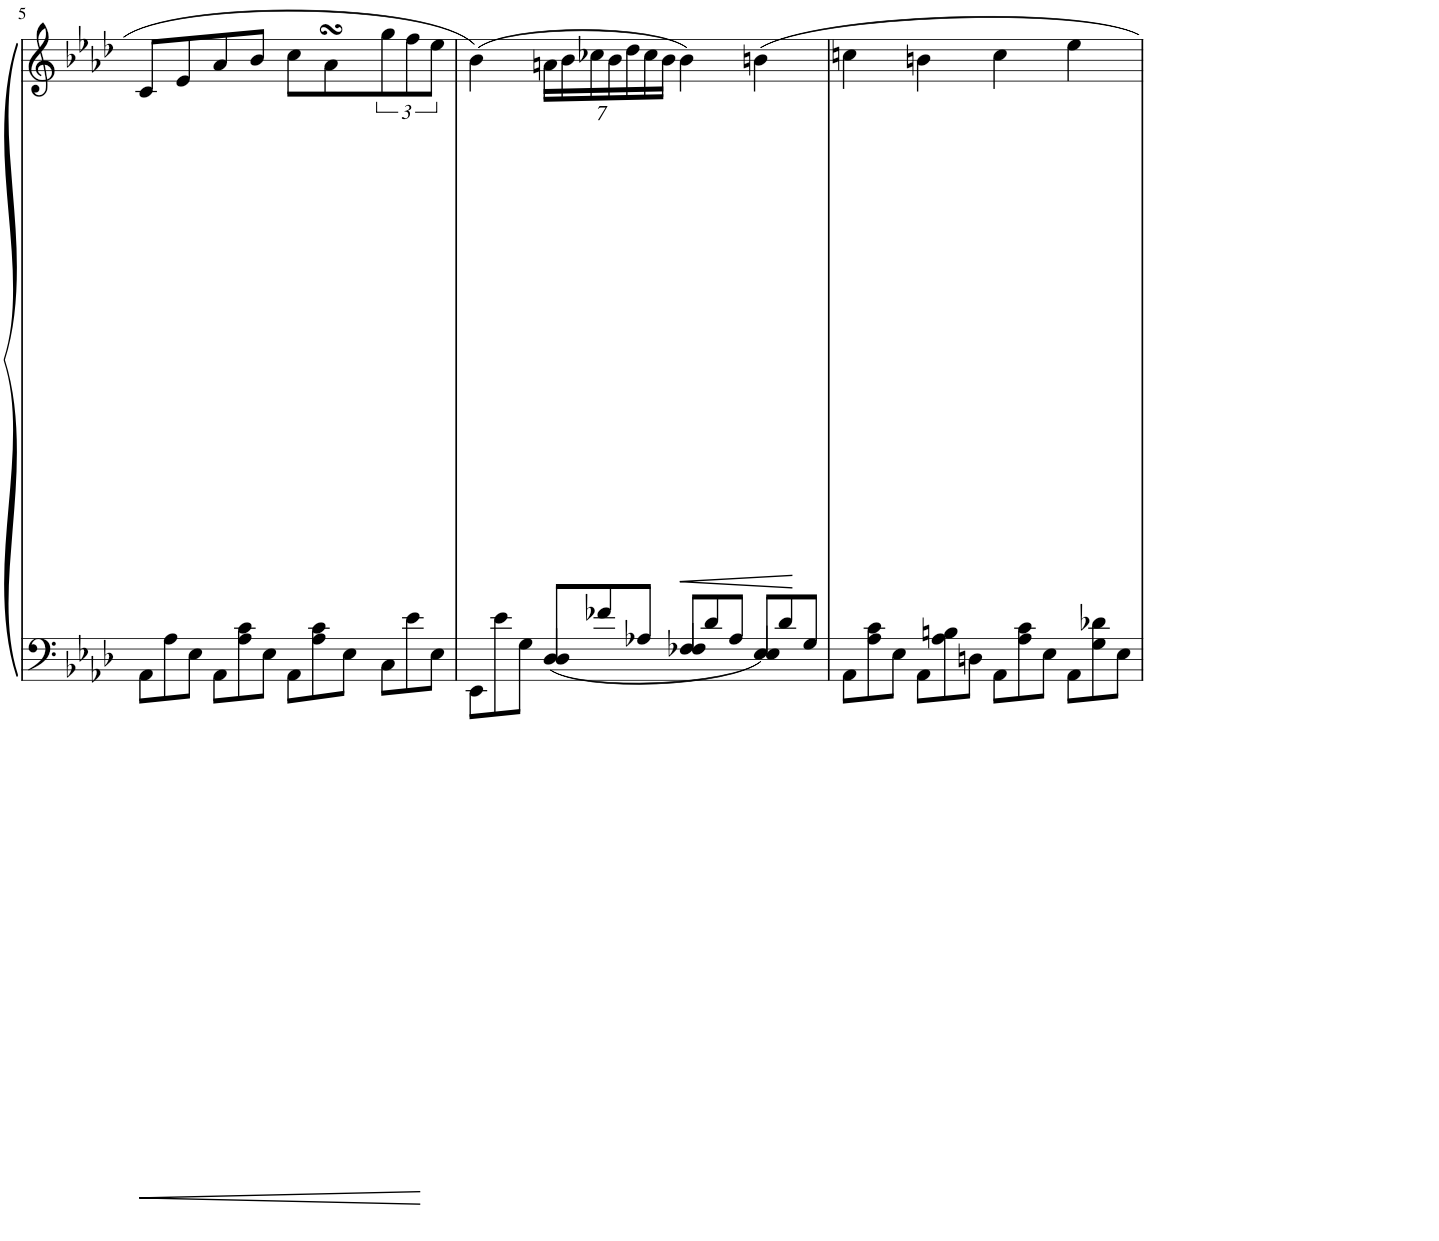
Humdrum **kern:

**kern	**kern	**dynam
*part1	*part1	*part1
*staff2	*staff1	*staff1/2
*I"Piano	*	*
*I'Pno	*	*
!!LO:PB:g=z
*clefF4	*clefG2	*
*k[b-e-a-d-]	*k[b-e-a-d-]	*
*M4/4	*M4/4	*
*met(c)	*met(c)	*
*Xtuplet	*	*
=5	=5	=5
*	*^	*
12AA-\L	8c/L	8ryy	.
12A-\	.	.	.
*	*v	*v	*
.	8e-/	.
12E-\J	.	.
12AA-\L	8a-/	.
12A-\ 12c\	.	.
.	8b-/J	.
12E-\J	.	.
12AA-\L	8cc\L	.
12A-\ 12c\	.	.
*	*^	*
.	8a-sSSs\	32b-!	.
.	.	32a-!	.
12E-\J	.	.	.
.	.	32g!	.
.	.	32a-!	.
12C\L	12gg\	4ryy	.
12e-\	12ff\	.	.
12E-\J	12ee-\J	.	.
*	*v	*v	*
=6	=6	=6
*^	*	*
12EE-\L	4ryy	(4b-\	.
12e-\	.	.	.
12G\J	.	.	.
*	*	*Xbrackettup	*
12D-/L	4D-/	28an\LL	.
.	.	28b-\	.
.	.	28cc-X\	.
12f-X/	.	.	.
.	.	28b-\	.
.	.	28dd-\	.
12A-X/J	.	.	.
.	.	28cc-\	.
.	.	28b-\JJ	.
!	!	!	!LO:HP:b
12F-X/L	4F-X/	4b-\)	<
12d-/	.	.	.
12A-/J	.	.	.
12E-/L	4E-/	4bn\	[
12d-/	.	.	.
12G/J	.	.	.
*v	*v	*	*
=7	=7	=7
12AA-\L	4ccn\	.
12A-\ 12c\	.	.
12E-\J	.	.
12AA-\L	4bn\	.
12A-\ 12Bn\	.	.
12Dn\J	.	.
12AA-\L	4cc\	.
12A-\ 12c\	.	.
12E-\J	.	.
12AA-\L	4ee-\	.
12G\ 12d-X\	.	.
12E-\J	.	.
=	=	=
*-	*-	*-
